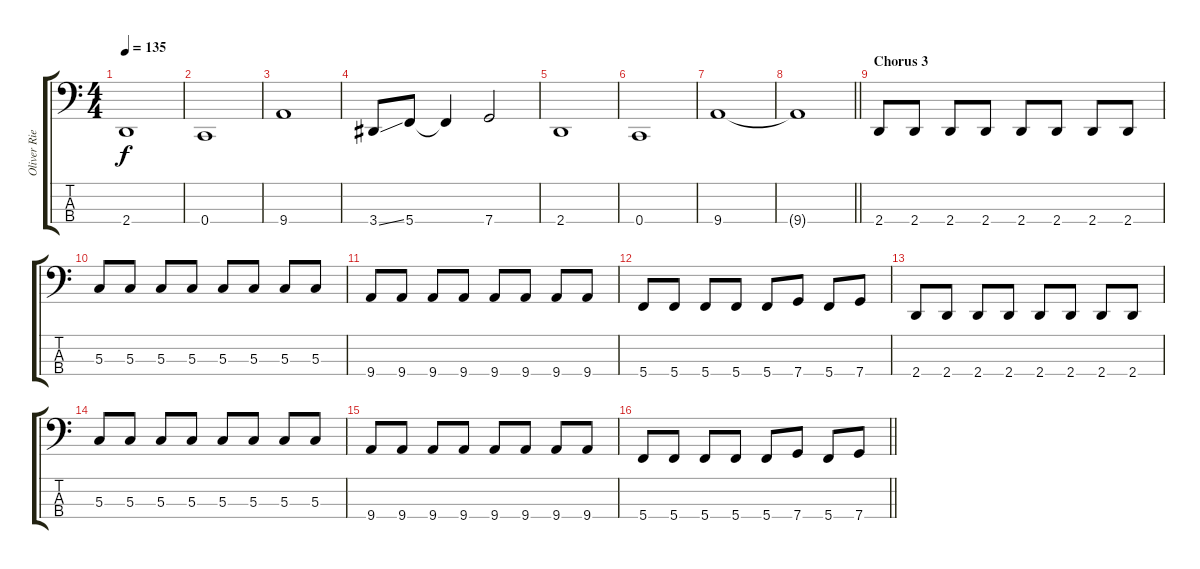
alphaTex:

\track ("Oliver Riedel" "Oliver Rie") {instrument electricbassfinger}
\staff {score tabs}
\tuning (F2 C2 G1 C1) {hide}
\ts (4 4)
\tempo 135
\clef f4
\ks c
2.4.1{dy f} |
0.4.1 |
9.4.1 |
3.4{ss}.8 5.4.8 5.4{t}.4 7.4.2 |
2.4.1 |
0.4.1 |
9.4.1 |
\barLineRight lightlight
9.4{t}.1 |
\section ("" "Chorus 3")
2.4.8 2.4.8 2.4.8 2.4.8 2.4.8 2.4.8 2.4.8 2.4.8 |
5.3.8 5.3.8 5.3.8 5.3.8 5.3.8 5.3.8 5.3.8 5.3.8 |
9.4.8 9.4.8 9.4.8 9.4.8 9.4.8 9.4.8 9.4.8 9.4.8 |
5.4.8 5.4.8 5.4.8 5.4.8 5.4.8 7.4.8 5.4.8 7.4.8 |
2.4.8 2.4.8 2.4.8 2.4.8 2.4.8 2.4.8 2.4.8 2.4.8 |
5.3.8 5.3.8 5.3.8 5.3.8 5.3.8 5.3.8 5.3.8 5.3.8 |
9.4.8 9.4.8 9.4.8 9.4.8 9.4.8 9.4.8 9.4.8 9.4.8 |
\barLineRight lightlight
5.4.8 5.4.8 5.4.8 5.4.8 5.4.8 7.4.8 5.4.8 7.4.8
